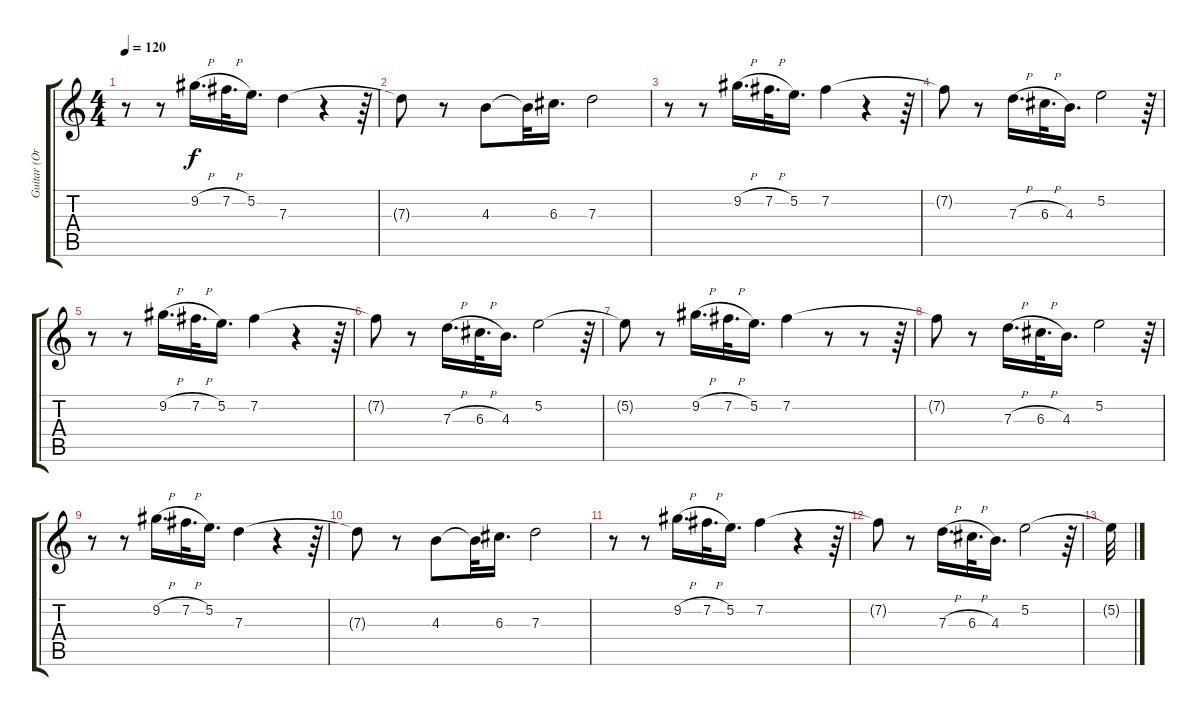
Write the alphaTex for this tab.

\track ("Guitar (Orchestral)" "Guitar (Or") {instrument overdrivenguitar}
\staff {score tabs}
\tuning (E4 B3 G3 D3 A2 E2) {hide}
\ts (4 4)
\tempo 120
\clef g2
\ks c
r.8{dy f} r.8 9.2{h}.16{d} 7.2{h}.32{d} 5.2.16{d} 7.3.4 r.4 r.64 |
7.3{t}.8 r.8 4.3.8 4.3{t}.32 6.3.16{d} 7.3.2 |
r.8 r.8 9.2{h}.16{d} 7.2{h}.32{d} 5.2.16{d} 7.2.4 r.4 r.64 |
7.2{t}.8 r.8 7.3{h}.16{d} 6.3{h}.32{d} 4.3.16{d} 5.2.2 r.64 |
r.8 r.8 9.2{h}.16{d} 7.2{h}.32{d} 5.2.16{d} 7.2.4 r.4 r.64 |
7.2{t}.8 r.8 7.3{h}.16{d} 6.3{h}.32{d} 4.3.16{d} 5.2.2 r.64 |
5.2{t}.8 r.8 9.2{h}.16{d} 7.2{h}.32{d} 5.2.16{d} 7.2.4 r.8 r.8 r.64 |
7.2{t}.8 r.8 7.3{h}.16{d} 6.3{h}.32{d} 4.3.16{d} 5.2.2 r.64 |
r.8 r.8 9.2{h}.16{d} 7.2{h}.32{d} 5.2.16{d} 7.3.4 r.4 r.64 |
7.3{t}.8 r.8 4.3.8 4.3{t}.32 6.3.16{d} 7.3.2 |
r.8 r.8 9.2{h}.16{d} 7.2{h}.32{d} 5.2.16{d} 7.2.4 r.4 r.64 |
7.2{t}.8 r.8 7.3{h}.16{d} 6.3{h}.32{d} 4.3.16{d} 5.2.2 r.64 |
5.2{t}.32
